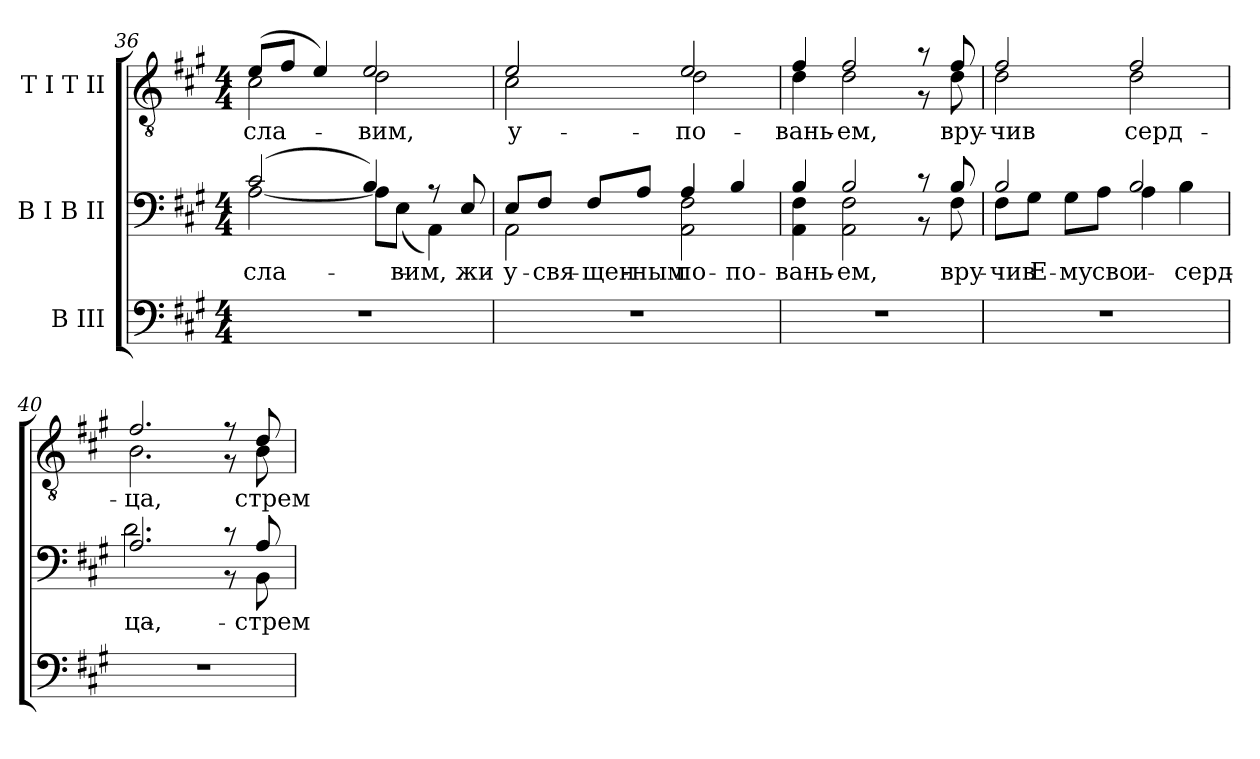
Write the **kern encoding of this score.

**kern	**kern	**text	**kern	**text
*part3	*part2	*part2	*part1	*part1
*staff3	*staff2	*staff2	*staff1	*staff1
*I"B III	*I"B I B II	*	*I"Т I T II	*
*clefF4	*clefF4	*	*clefGv2	*
*	*	*	*ITrd7c12	*
*k[f#c#g#]	*k[f#c#g#]	*	*k[f#c#g#]	*
*A:	*A:	*	*A:	*
*M4/4	*M4/4	*	*M4/4	*
=36	=36	=36	=36	=36
!	!	!LO:LY:a:color=#000000	!	!
*	*^	*	*	*
!	!	!	!LO:LY:b:color=#000000	!	!
*	*	*	*	*^	*
!	!	!	!	!	!	!LO:LY:b:color=#000000
1r	(2c#i/	[<2Ai\	сла-	(8Ei/L	2C#i\	сла-
.	.	.	.	8F#i/J	.	.
.	.	.	.	4Ei/)	.	.
!	!	!	!	!	!	!LO:LY:b:color=#000000
.	4Bi/)	8Ai\L]	.	2Ei/	2Di\	вим,
!	!	!	!LO:LY:b:color=#000000	!	!	!
.	.	(8Ei\J	вим,	.	.	.
.	8r	4AAi\)	.	.	.	.
!	!	!	!LO:LY:a:color=#000000	!	!	!
.	8Ei/	.	жи-	.	.	.
=37	=37	=37	=37	=37	=37	=37
!	!	!	!LO:LY:a:color=#000000	!	!	!
!	!	!	!LO:LY:b:color=#000000	!	!	!
!	!	!	!	!	!	!LO:LY:b:color=#000000
1r	8Ei/L	2AAi\	у-	2Ei/	2C#i\	у-
!	!	!	!LO:LY:a:color=#000000	!	!	!
.	8F#i/J	.	свя-	.	.	.
!	!	!	!LO:LY:a:color=#000000	!	!	!
.	8F#i/L	.	щен-	.	.	.
!	!	!	!LO:LY:a:color=#000000	!	!	!
.	8Ai/J	.	ным	.	.	.
!	!	!	!LO:LY:a:color=#000000	!	!	!
!	!	!	!LO:LY:b:color=#000000	!	!	!
!	!	!	!	!	!	!LO:LY:b:color=#000000
.	4Ai/	2AAi\ 2F#i	по-	2Ei/	2Di\	по-
!	!	!	!LO:LY:a:color=#000000	!	!	!
.	4Bi/	.	по-	.	.	.
=38	=38	=38	=38	=38	=38	=38
!	!	!	!LO:LY:a:color=#000000	!	!	!
!	!	!	!LO:LY:b:color=#000000	!	!	!
!	!	!	!	!	!	!LO:LY:b:color=#000000
1r	4Bi/	4AAi\ 4F#i	вань-	4F#i/	4Di\	вань-
!	!	!	!LO:LY:a:color=#000000	!	!	!
!	!	!	!LO:LY:b:color=#000000	!	!	!
!	!	!	!	!	!	!LO:LY:b:color=#000000
.	2Bi/	2AAi\ 2F#i	ем,	2F#i/	2Di\	ем,
.	8r	8r	.	8r	8r	.
!	!	!	!LO:LY:b:color=#000000	!	!	!
!	!	!	!	!	!	!LO:LY:b:color=#000000
.	8Bi/	8F#i\	вру-	8F#i/	8Di\	вру-
!!LO:LB:g=z	!!
=39	=39	=39	=39	=39	=39	=39
!	!	!	!LO:LY:b:color=#000000	!	!	!
!	!	!	!	!	!	!LO:LY:b:color=#000000
1r	2Bi/	8F#i\L	чив	2F#i/	2Di\	чив
!	!	!	!LO:LY:b:color=#000000	!	!	!
.	.	8G#i\J	Е-	.	.	.
!	!	!	!LO:LY:b:color=#000000	!	!	!
.	.	8G#i\L	му	.	.	.
!	!	!	!LO:LY:b:color=#000000	!	!	!
.	.	8Ai\J	сво-	.	.	.
!	!	!	!LO:LY:b:color=#000000	!	!	!
!	!	!	!	!	!	!LO:LY:b:color=#000000
.	2Bi/	4Ai\	и	2F#i/	2Di\	серд-
!	!	!	!LO:LY:b:color=#000000	!	!	!
.	.	4Bi\	серд-	.	.	.
=40	=40	=40	=40	=40	=40	=40
!	!	!	!LO:LY:b:color=#000000	!	!	!
!	!	!	!	!	!	!LO:LY:b:color=#000000
1r	2.Ai/	2.di\	ца,	2.F#i/	2.BBi\	ца,
.	8r	8r	.	8r	8r	.
!	!	!	!LO:LY:b:color=#000000	!	!	!
!	!	!	!	!	!	!LO:LY:b:color=#000000
.	8Ai/	8BBi\	стрем-	8Di/	8BBi\	стрем-
*	*v	*v	*	*	*	*
*	*	*	*v	*v	*
=	=	=	=	=
*-	*-	*-	*-	*-
